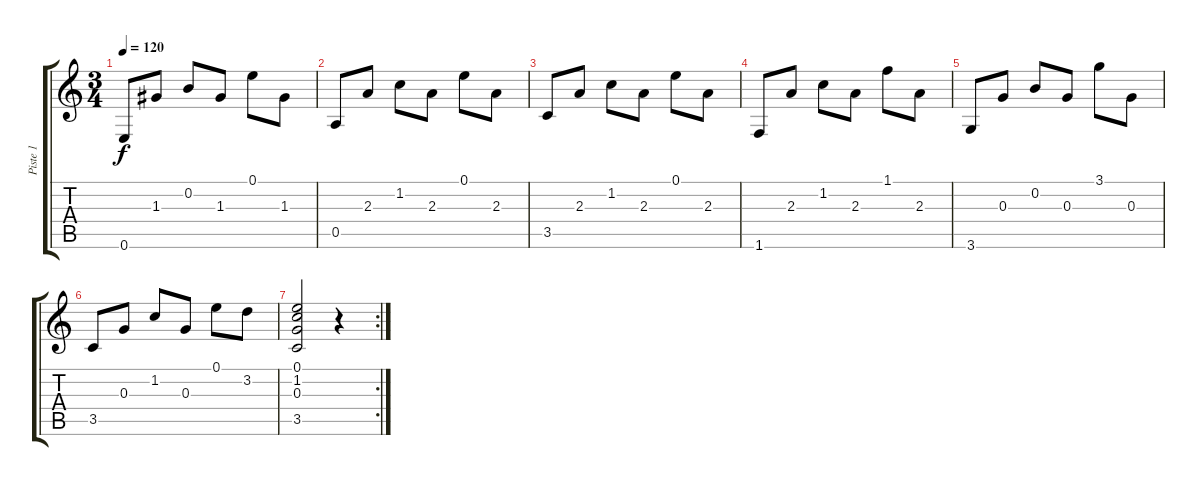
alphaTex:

\track ("Piste 1" "Piste 1") {instrument acousticguitarnylon}
\staff {score tabs}
\tuning (E4 B3 G3 D3 A2 E2) {hide}
\ts (3 4)
\tempo 120
\clef g2
\ks c
0.6.8{dy f} 1.3.8 0.2.8 1.3.8 0.1.8 1.3.8 |
0.5.8 2.3.8 1.2.8 2.3.8 0.1.8 2.3.8 |
3.5.8 2.3.8 1.2.8 2.3.8 0.1.8 2.3.8 |
1.6.8 2.3.8 1.2.8 2.3.8 1.1.8 2.3.8 |
3.6.8 0.3.8 0.2.8 0.3.8 3.1.8 0.3.8 |
3.5.8 0.3.8 1.2.8 0.3.8 0.1.8 3.2.8 |
\rc 2
(0.1 1.2 0.3 3.5).2 r.4
